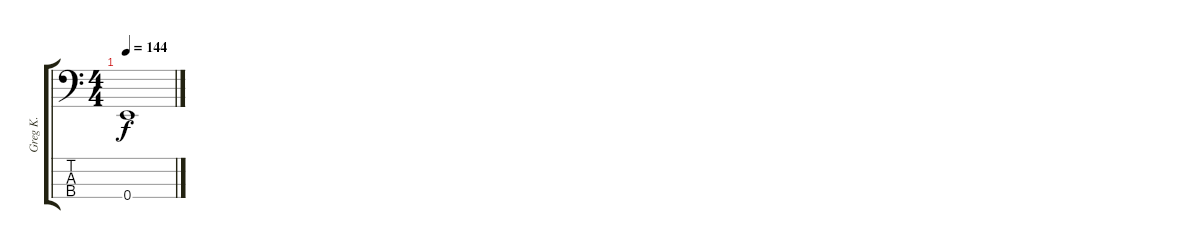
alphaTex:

\track ("Greg K." "Greg K.") {instrument electricbassfinger}
\staff {score tabs}
\tuning (G2 D2 A1 E1) {hide}
\ts (4 4)
\tempo 144
\clef f4
\ks c
0.4{t}.1{dy f}
